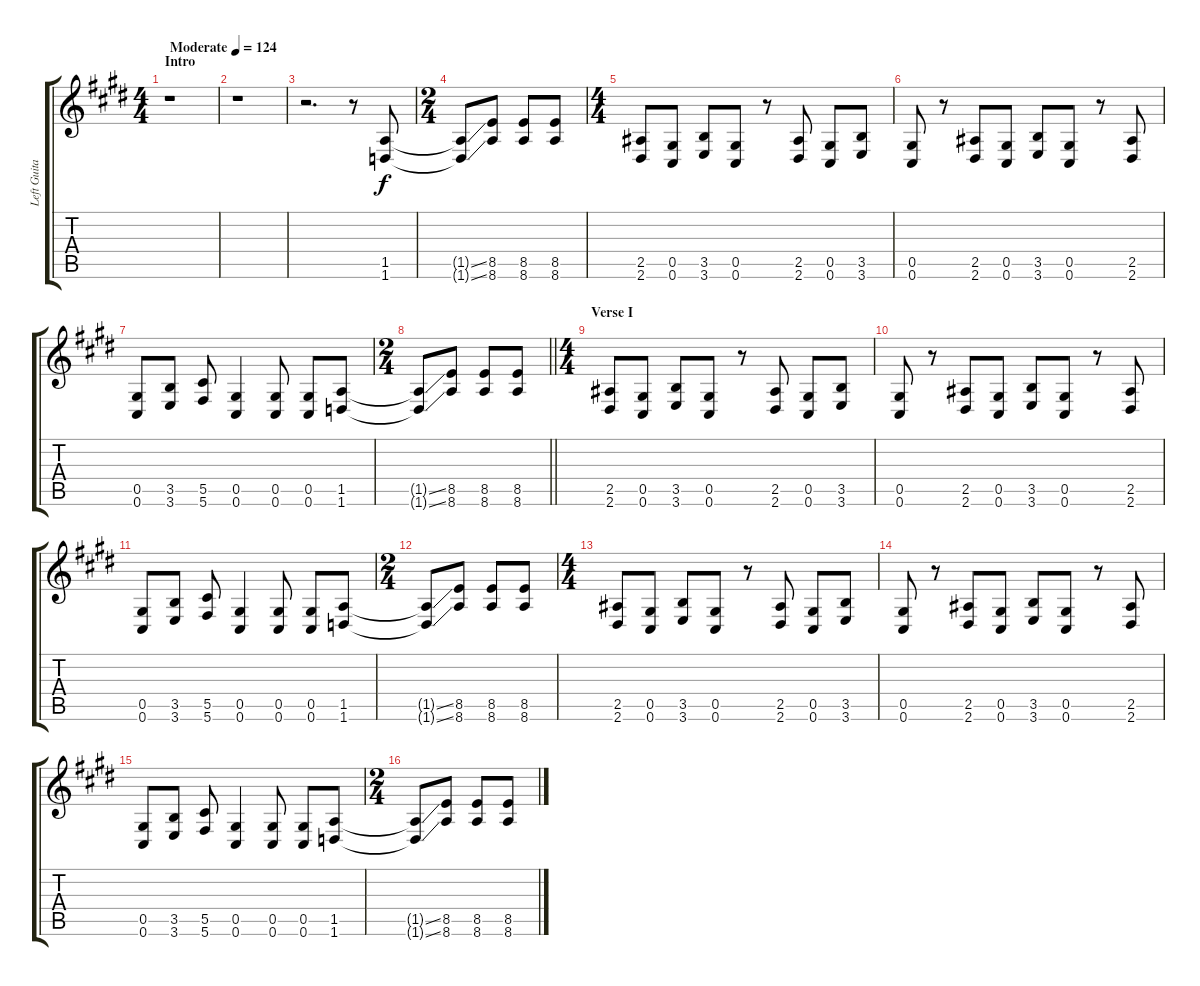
\track ("Left Guitar I" "Left Guita") {instrument overdrivenguitar}
\staff {score tabs}
\tuning (Eb4 Bb3 Gb3 Db3 Ab2 Db2) {hide}
\ts (4 4)
\section ("" "Intro")
\tempo (124 "Moderate")
\clef g2
\ks e
r.1{dy f instrument overdrivenguitar} |
r.1 |
r.2{d} r.8 (1.5 1.6).8 |
\ts (2 4)
(1.5{ss t} 1.6{ss t}).8 (8.5 8.6).8 (8.5 8.6).8 (8.5 8.6).8 |
\ts (4 4)
(2.5 2.6).8 (0.5 0.6).8 (3.5 3.6).8 (0.5 0.6).8 r.8 (2.5 2.6).8 (0.5 0.6).8 (3.5 3.6).8 |
(0.5 0.6).8 r.8 (2.5 2.6).8 (0.5 0.6).8 (3.5 3.6).8 (0.5 0.6).8 r.8 (2.5 2.6).8 |
(0.5 0.6).8 (3.5 3.6).8 (5.5 5.6).8 (0.5 0.6).4 (0.5 0.6).8 (0.5 0.6).8 (1.5 1.6).8 |
\ts (2 4)
\barLineRight lightlight
(1.5{ss t} 1.6{ss t}).8 (8.5 8.6).8 (8.5 8.6).8 (8.5 8.6).8 |
\ts (4 4)
\section ("" "Verse I")
(2.5 2.6).8 (0.5 0.6).8 (3.5 3.6).8 (0.5 0.6).8 r.8 (2.5 2.6).8 (0.5 0.6).8 (3.5 3.6).8 |
(0.5 0.6).8 r.8 (2.5 2.6).8 (0.5 0.6).8 (3.5 3.6).8 (0.5 0.6).8 r.8 (2.5 2.6).8 |
(0.5 0.6).8 (3.5 3.6).8 (5.5 5.6).8 (0.5 0.6).4 (0.5 0.6).8 (0.5 0.6).8 (1.5 1.6).8 |
\ts (2 4)
(1.5{ss t} 1.6{ss t}).8 (8.5 8.6).8 (8.5 8.6).8 (8.5 8.6).8 |
\ts (4 4)
(2.5 2.6).8 (0.5 0.6).8 (3.5 3.6).8 (0.5 0.6).8 r.8 (2.5 2.6).8 (0.5 0.6).8 (3.5 3.6).8 |
(0.5 0.6).8 r.8 (2.5 2.6).8 (0.5 0.6).8 (3.5 3.6).8 (0.5 0.6).8 r.8 (2.5 2.6).8 |
(0.5 0.6).8 (3.5 3.6).8 (5.5 5.6).8 (0.5 0.6).4 (0.5 0.6).8 (0.5 0.6).8 (1.5 1.6).8 |
\ts (2 4)
(1.5{ss t} 1.6{ss t}).8 (8.5 8.6).8 (8.5 8.6).8 (8.5 8.6).8
